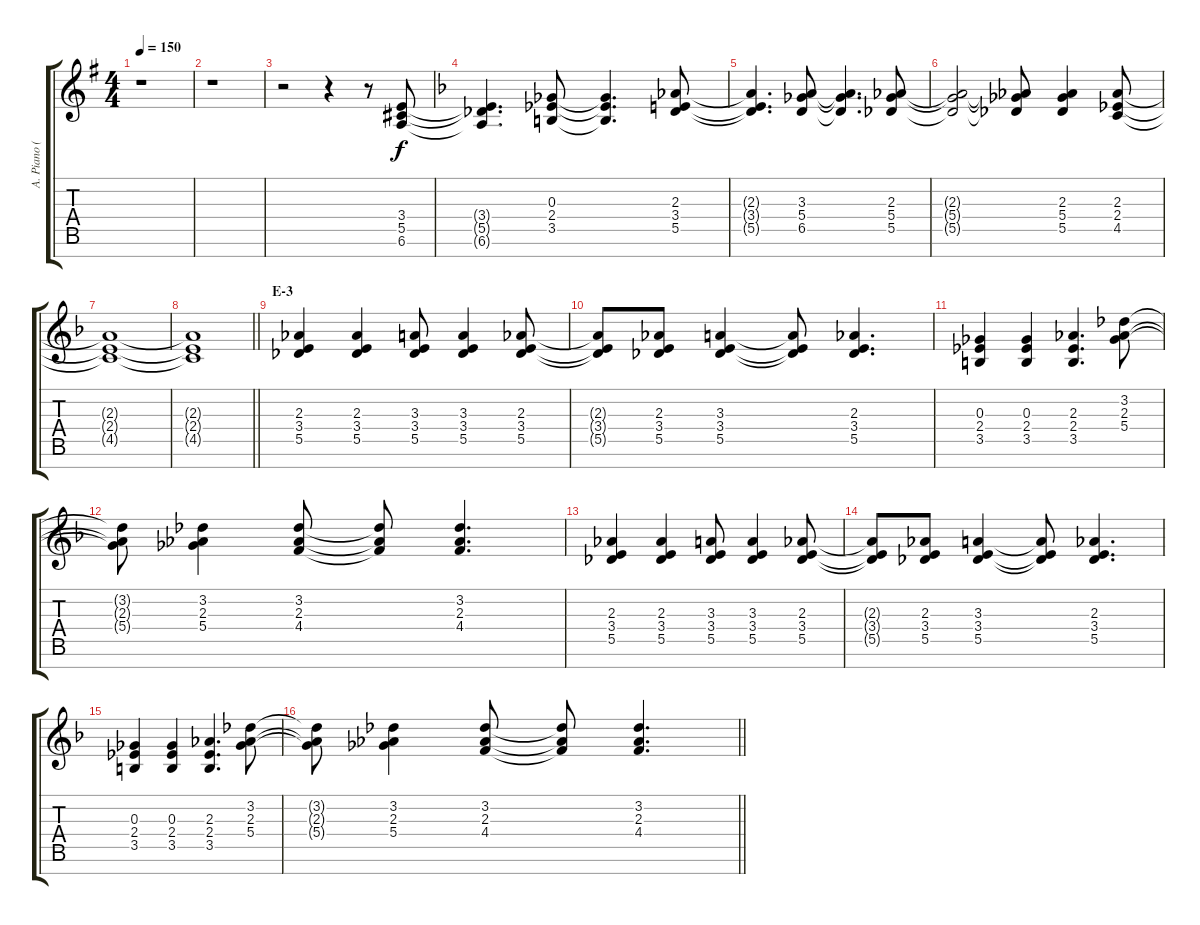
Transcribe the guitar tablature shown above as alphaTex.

\track ("A. Piano (Right Hand)" "A. Piano (") {instrument acousticgrandpiano}
\staff {score tabs}
\tuning (Eb5 Bb4 Gb4 Db4 Ab3 Eb3 Bb2) {hide}
\ts (4 4)
\tempo 150
\clef g2
\ks g
r.1{dy f} |
r.1 |
r.2 r.4 r.8 (3.4 5.5 6.6).8 |
\ks f
(3.4{t} 5.5{t} 6.6{t}).4{d} (0.3 2.4 3.5).8 (0.3{t} 2.4{t} 3.5{t}).4{d} (2.3 3.4 5.5).8 |
(2.3{t} 3.4{t} 5.5{t}).4{d} (3.3 5.4 6.5).8 (3.3{t} 5.4{t} 6.5{t}).4{d} (2.3 5.4 5.5).8 |
(2.3{t} 5.4{t} 5.5{t}).2 (2.3{t} 5.4{t} 5.5{t}).8 (2.3 5.4 5.5).4 (2.3 2.4 4.5).8 |
(2.3{t} 2.4{t} 4.5{t}).1 |
\barLineRight lightlight
(2.3{t} 2.4{t} 4.5{t}).1 |
\section ("" "E-3")
(2.3 3.4 5.5).4 (2.3 3.4 5.5).4 (3.3 3.4 5.5).8 (3.3 3.4 5.5).4 (2.3 3.4 5.5).8 |
(2.3{t} 3.4{t} 5.5{t}).8 (2.3 3.4 5.5).8 (3.3 3.4 5.5).4 (3.3{t} 3.4{t} 5.5{t}).8 (2.3 3.4 5.5).4{d} |
(0.3 2.4 3.5).4 (0.3 2.4 3.5).4 (2.3 2.4 3.5).4{d} (3.2 2.3 5.4).8 |
(3.2{t} 2.3{t} 5.4{t}).8 (3.2 2.3 5.4).4 (3.2 2.3 4.4).8 (3.2{t} 2.3{t} 4.4{t}).8 (3.2 2.3 4.4).4{d} |
(2.3 3.4 5.5).4 (2.3 3.4 5.5).4 (3.3 3.4 5.5).8 (3.3 3.4 5.5).4 (2.3 3.4 5.5).8 |
(2.3{t} 3.4{t} 5.5{t}).8 (2.3 3.4 5.5).8 (3.3 3.4 5.5).4 (3.3{t} 3.4{t} 5.5{t}).8 (2.3 3.4 5.5).4{d} |
(0.3 2.4 3.5).4 (0.3 2.4 3.5).4 (2.3 2.4 3.5).4{d} (3.2 2.3 5.4).8 |
\barLineRight lightlight
(3.2{t} 2.3{t} 5.4{t}).8 (3.2 2.3 5.4).4 (3.2 2.3 4.4).8 (3.2{t} 2.3{t} 4.4{t}).8 (3.2 2.3 4.4).4{d}
